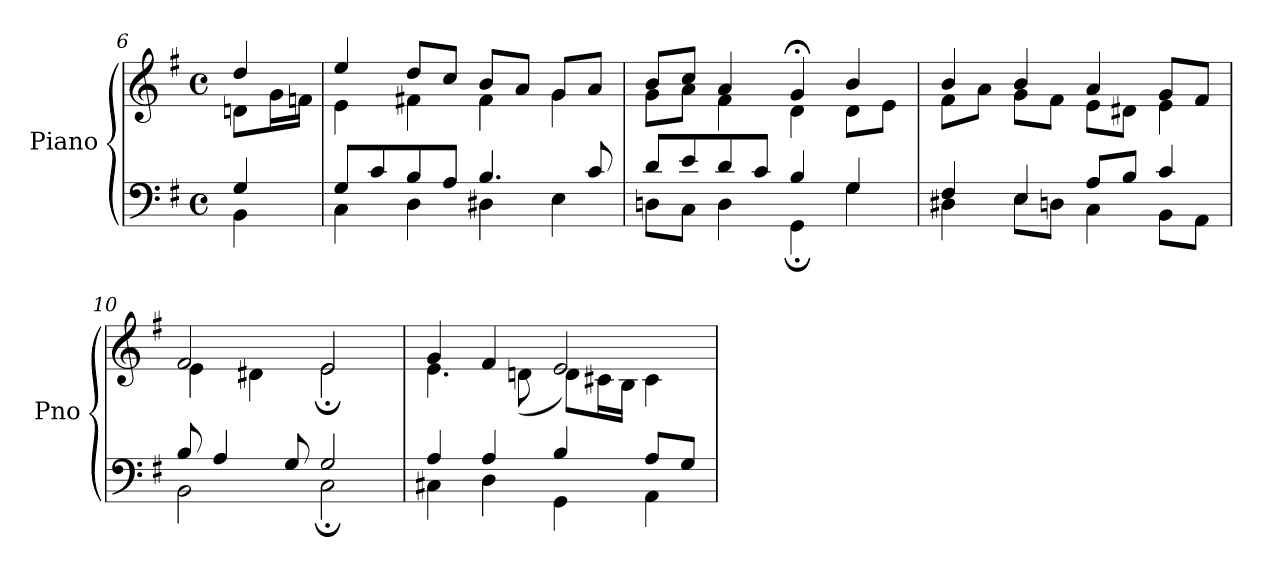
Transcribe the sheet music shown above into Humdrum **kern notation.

**kern	**kern
*part1	*part1
*staff2	*staff1
*I"Piano	*
*I'Pno	*
*clefF4	*clefG2
*k[f#]	*k[f#]
*M4/4	*M4/4
*met(c)	*met(c)
=6	=6
*^	*^
4G/	4BB\	4dd/	8dn\L
.	.	.	16g\L
.	.	.	16fn\JJ
=7	=7	=7	=7
8G/L	4C\	4ee/	4e\
8c/	.	.	.
8B/	4D\	8dd/L	4f#X\
8A/J	.	8cc/J	.
4.B/	4D#X\	8b/L	4f#\
.	.	8a/J	.
.	4E\	8g/L	4g\
8c/	.	8a/J	.
=8	=8	=8	=8
8d/L	8Dn\L	8b/L	8g\L
8e/	8C\J	8cc/J	8a\J
8d/	4D\	4a/	4f#\
8c/J	.	.	.
4B/	4GG;\	4g;</	4d\
4G/	4G\	4b/	8d\L
.	.	.	8e\J
=9	=9	=9	=9
4F#/	4D#X\	4b/	8f#\L
.	.	.	8a\J
4E/	8E\L	4b/	8g\L
.	8Dn\J	.	8f#\J
8A/L	4C\	4a/	8e\L
8B/J	.	.	8d#X\J
4c/	8BB\L	8g/L	4e\
.	8AA\J	8f#/J	.
=10	=10	=10	=10
8B/	2BB\	2f#/	4e\
4A/	.	.	.
.	.	.	4d#X\
8G/	.	.	.
2G/	2C;\	2e/	2e;<\
=11	=11	=11	=11
4A/	4C#X\	4g/	4.e\
4A/	4D\	4f#/	.
.	.	.	(<8dn\
4B/	4GG\	2e/	8d\L)
.	.	.	16c#X\L
.	.	.	16B\JJ
8A/L	4AA\	.	4c#\
8G/J	.	.	.
*v	*v	*	*
*	*v	*v
=	=
*-	*-
